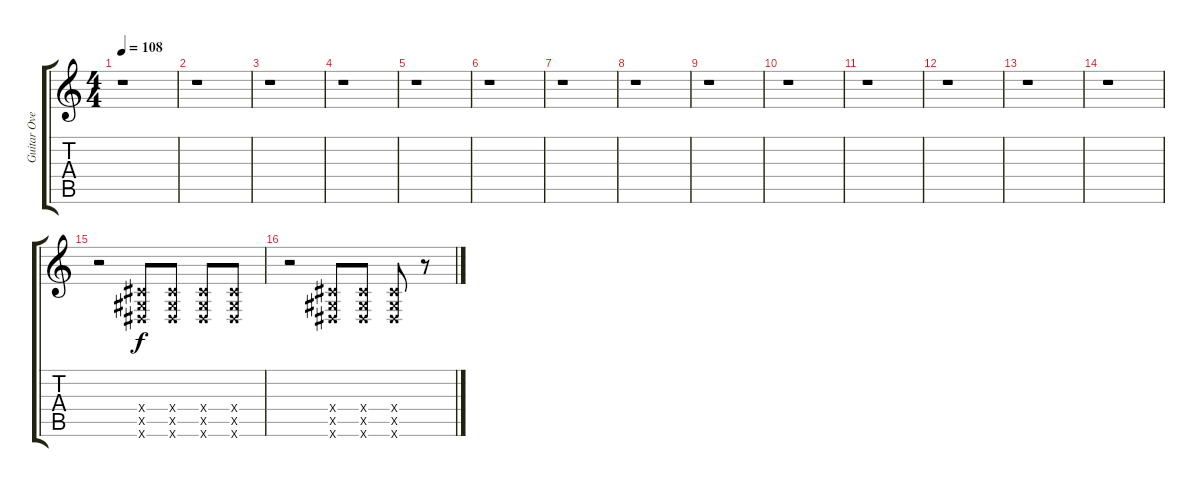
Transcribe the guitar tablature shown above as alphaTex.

\track ("Guitar Overdub" "Guitar Ove") {instrument distortionguitar}
\staff {score tabs}
\tuning (E4 B3 G3 D3 A2 E2) {hide}
\ts (4 4)
\tempo 108
\clef g2
\ks c
r.1{dy f} |
r.1 |
r.1 |
r.1 |
r.1 |
r.1 |
r.1 |
r.1 |
r.1 |
r.1 |
r.1 |
r.1 |
r.1 |
r.1 |
r.2 (-1.4{x} -1.5{x} -1.6{x}).8 (-1.4{x} -1.5{x} -1.6{x}).8 (-1.4{x} -1.5{x} -1.6{x}).8 (-1.4{x} -1.5{x} -1.6{x}).8 |
r.2 (-1.4{x} -1.5{x} -1.6{x}).8 (-1.4{x} -1.5{x} -1.6{x}).8 (-1.4{x} -1.5{x} -1.6{x}).8 r.8
